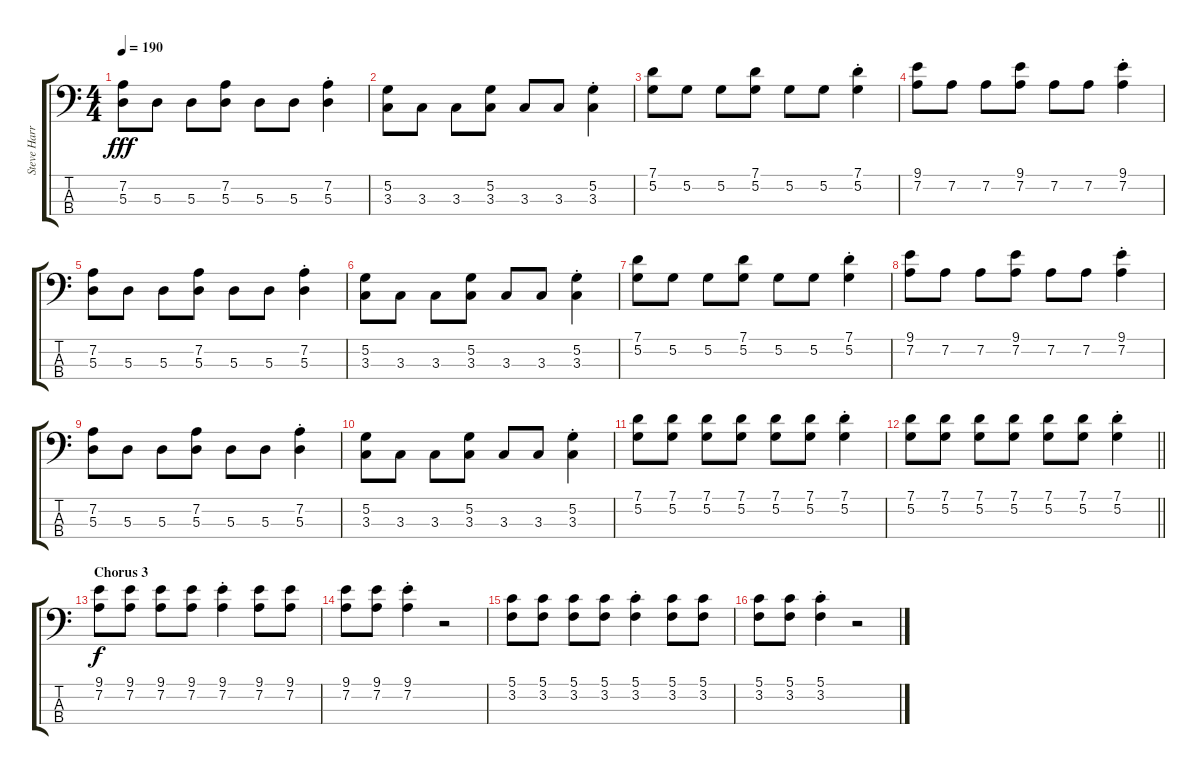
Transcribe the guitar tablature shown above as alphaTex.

\track ("Steve Harris" "Steve Harr") {instrument electricbassfinger}
\staff {score tabs}
\tuning (G2 D2 A1 E1) {hide}
\ts (4 4)
\tempo 190
\clef f4
\ks c
(7.2 5.3).8{dy fff} 5.3.8 5.3.8 (7.2 5.3).8 5.3.8 5.3.8 (7.2{st} 5.3{st}).4 |
(5.2 3.3).8 3.3.8 3.3.8 (5.2 3.3).8 3.3.8 3.3.8 (5.2{st} 3.3{st}).4 |
(7.1 5.2).8 5.2.8 5.2.8 (7.1 5.2).8 5.2.8 5.2.8 (7.1{st} 5.2{st}).4 |
(9.1 7.2).8 7.2.8 7.2.8 (9.1 7.2).8 7.2.8 7.2.8 (9.1{st} 7.2{st}).4 |
(7.2 5.3).8 5.3.8 5.3.8 (7.2 5.3).8 5.3.8 5.3.8 (7.2{st} 5.3{st}).4 |
(5.2 3.3).8 3.3.8 3.3.8 (5.2 3.3).8 3.3.8 3.3.8 (5.2{st} 3.3{st}).4 |
(7.1 5.2).8 5.2.8 5.2.8 (7.1 5.2).8 5.2.8 5.2.8 (7.1{st} 5.2{st}).4 |
(9.1 7.2).8 7.2.8 7.2.8 (9.1 7.2).8 7.2.8 7.2.8 (9.1{st} 7.2{st}).4 |
(7.2 5.3).8 5.3.8 5.3.8 (7.2 5.3).8 5.3.8 5.3.8 (7.2{st} 5.3{st}).4 |
(5.2 3.3).8 3.3.8 3.3.8 (5.2 3.3).8 3.3.8 3.3.8 (5.2{st} 3.3{st}).4 |
(7.1 5.2).8 (7.1 5.2).8 (7.1 5.2).8 (7.1 5.2).8 (7.1 5.2).8 (7.1 5.2).8 (7.1{st} 5.2{st}).4 |
\barLineRight lightlight
(7.1 5.2).8 (7.1 5.2).8 (7.1 5.2).8 (7.1 5.2).8 (7.1 5.2).8 (7.1 5.2).8 (7.1{st} 5.2{st}).4 |
\section ("" "Chorus 3")
(9.1 7.2).8{dy f} (9.1 7.2).8 (9.1 7.2).8 (9.1 7.2).8 (9.1{st} 7.2{st}).4 (9.1 7.2).8 (9.1 7.2).8 |
(9.1 7.2).8 (9.1 7.2).8 (9.1{st} 7.2{st}).4 r.2 |
(5.1 3.2).8 (5.1 3.2).8 (5.1 3.2).8 (5.1 3.2).8 (5.1{st} 3.2{st}).4 (5.1 3.2).8 (5.1 3.2).8 |
(5.1 3.2).8 (5.1 3.2).8 (5.1{st} 3.2{st}).4 r.2
